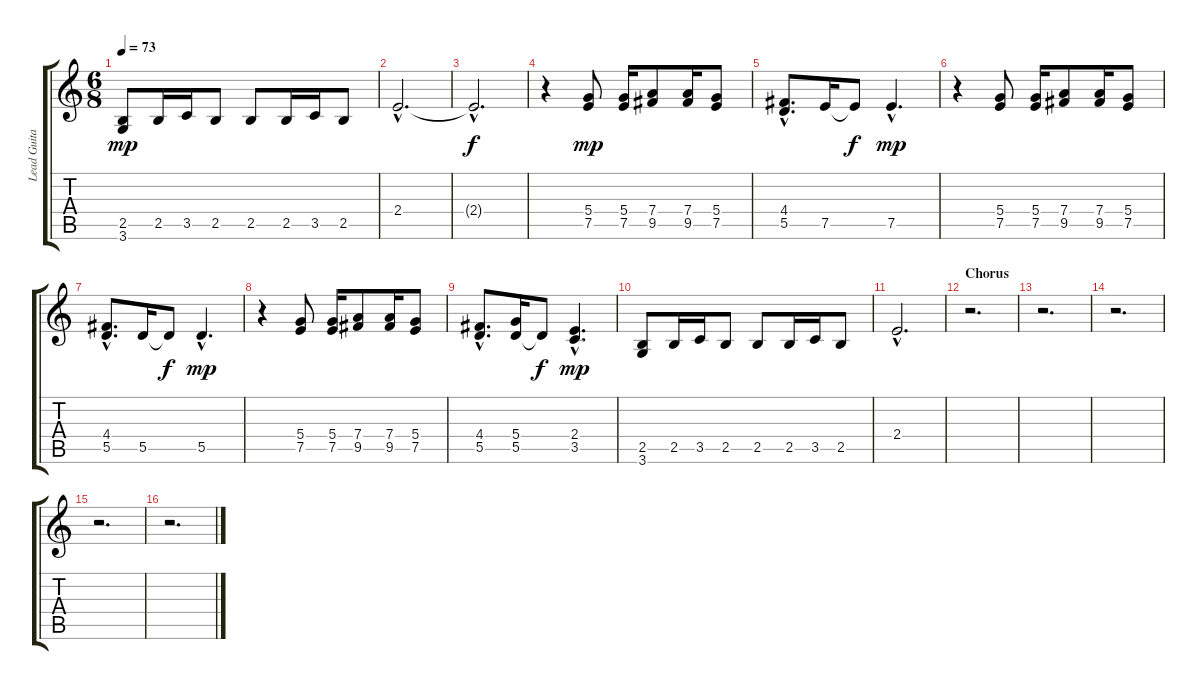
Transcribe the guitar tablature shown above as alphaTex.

\track ("Lead Guitar" "Lead Guita") {instrument electricguitarclean}
\staff {score tabs}
\tuning (E4 B3 G3 D3 A2 E2) {hide}
\ts (6 8)
\tempo 73
\clef g2
\ks c
(2.5 3.6).8{dy mp} 2.5.16 3.5.16 2.5.8 2.5.8 2.5.16 3.5.16 2.5.8 |
2.4{hac}.2{d} |
2.4{hac t}.2{d dy f} |
r.4{instrument distortionguitar} (5.4 7.5).8{dy mp} (5.4 7.5).16 (7.4 9.5).8 (7.4 9.5).16 (5.4 7.5).8 |
(4.4{hac} 5.5{hac}).8{d} 7.5.16 7.5{t}.8{dy f} 7.5{hac}.4{d dy mp} |
r.4 (5.4 7.5).8 (5.4 7.5).16 (7.4 9.5).8 (7.4 9.5).16 (5.4 7.5).8 |
(4.4{hac} 5.5{hac}).8{d} 5.5.16 5.5{t}.8{dy f} 5.5{hac}.4{d dy mp} |
r.4 (5.4 7.5).8 (5.4 7.5).16 (7.4 9.5).8 (7.4 9.5).16 (5.4 7.5).8 |
(4.4{hac} 5.5{hac}).8{d} (5.4 5.5).16 5.5{t}.8{dy f} (2.4{hac} 3.5{hac}).4{d dy mp} |
(2.5 3.6).8 2.5.16 3.5.16 2.5.8 2.5.8 2.5.16 3.5.16 2.5.8 |
2.4{hac}.2{d} |
\section ("" "Chorus")
r.2{d} |
r.2{d} |
r.2{d} |
r.2{d} |
r.2{d}
